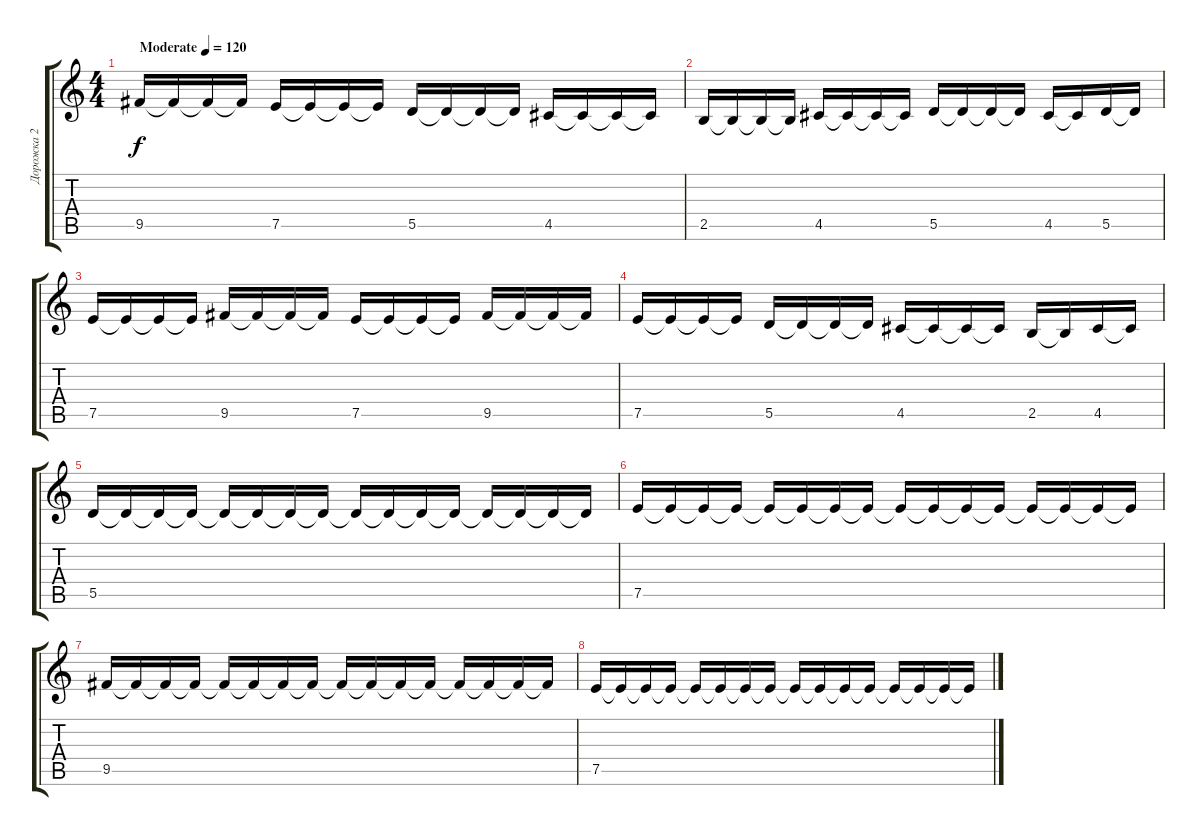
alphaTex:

\track ("Дорожка 2" "Дорожка 2") {instrument distortionguitar}
\staff {score tabs}
\tuning (E4 B3 G3 D3 A2 E2) {hide}
\ts (4 4)
\tempo (120 "Moderate")
\clef g2
\ks c
9.5.16{dy f instrument distortionguitar} 9.5{t}.16 9.5{t}.16 9.5{t}.16 7.5.16 7.5{t}.16 7.5{t}.16 7.5{t}.16 5.5.16 5.5{t}.16 5.5{t}.16 5.5{t}.16 4.5.16 4.5{t}.16 4.5{t}.16 4.5{t}.16 |
2.5.16 2.5{t}.16 2.5{t}.16 2.5{t}.16 4.5.16 4.5{t}.16 4.5{t}.16 4.5{t}.16 5.5.16 5.5{t}.16 5.5{t}.16 5.5{t}.16 4.5.16 4.5{t}.16 5.5.16 5.5{t}.16 |
7.5.16 7.5{t}.16 7.5{t}.16 7.5{t}.16 9.5.16 9.5{t}.16 9.5{t}.16 9.5{t}.16 7.5.16 7.5{t}.16 7.5{t}.16 7.5{t}.16 9.5.16 9.5{t}.16 9.5{t}.16 9.5{t}.16 |
7.5.16 7.5{t}.16 7.5{t}.16 7.5{t}.16 5.5.16 5.5{t}.16 5.5{t}.16 5.5{t}.16 4.5.16 4.5{t}.16 4.5{t}.16 4.5{t}.16 2.5.16 2.5{t}.16 4.5.16 4.5{t}.16 |
5.5.16 5.5{t}.16 5.5{t}.16 5.5{t}.16 5.5{t}.16 5.5{t}.16 5.5{t}.16 5.5{t}.16 5.5{t}.16 5.5{t}.16 5.5{t}.16 5.5{t}.16 5.5{t}.16 5.5{t}.16 5.5{t}.16 5.5{t}.16 |
7.5.16 7.5{t}.16 7.5{t}.16 7.5{t}.16 7.5{t}.16 7.5{t}.16 7.5{t}.16 7.5{t}.16 7.5{t}.16 7.5{t}.16 7.5{t}.16 7.5{t}.16 7.5{t}.16 7.5{t}.16 7.5{t}.16 7.5{t}.16 |
9.5.16 9.5{t}.16 9.5{t}.16 9.5{t}.16 9.5{t}.16 9.5{t}.16 9.5{t}.16 9.5{t}.16 9.5{t}.16 9.5{t}.16 9.5{t}.16 9.5{t}.16 9.5{t}.16 9.5{t}.16 9.5{t}.16 9.5{t}.16 |
7.5.16 7.5{t}.16 7.5{t}.16 7.5{t}.16 7.5{t}.16 7.5{t}.16 7.5{t}.16 7.5{t}.16 7.5{t}.16 7.5{t}.16 7.5{t}.16 7.5{t}.16 7.5{t}.16 7.5{t}.16 7.5{t}.16 7.5{t}.16
